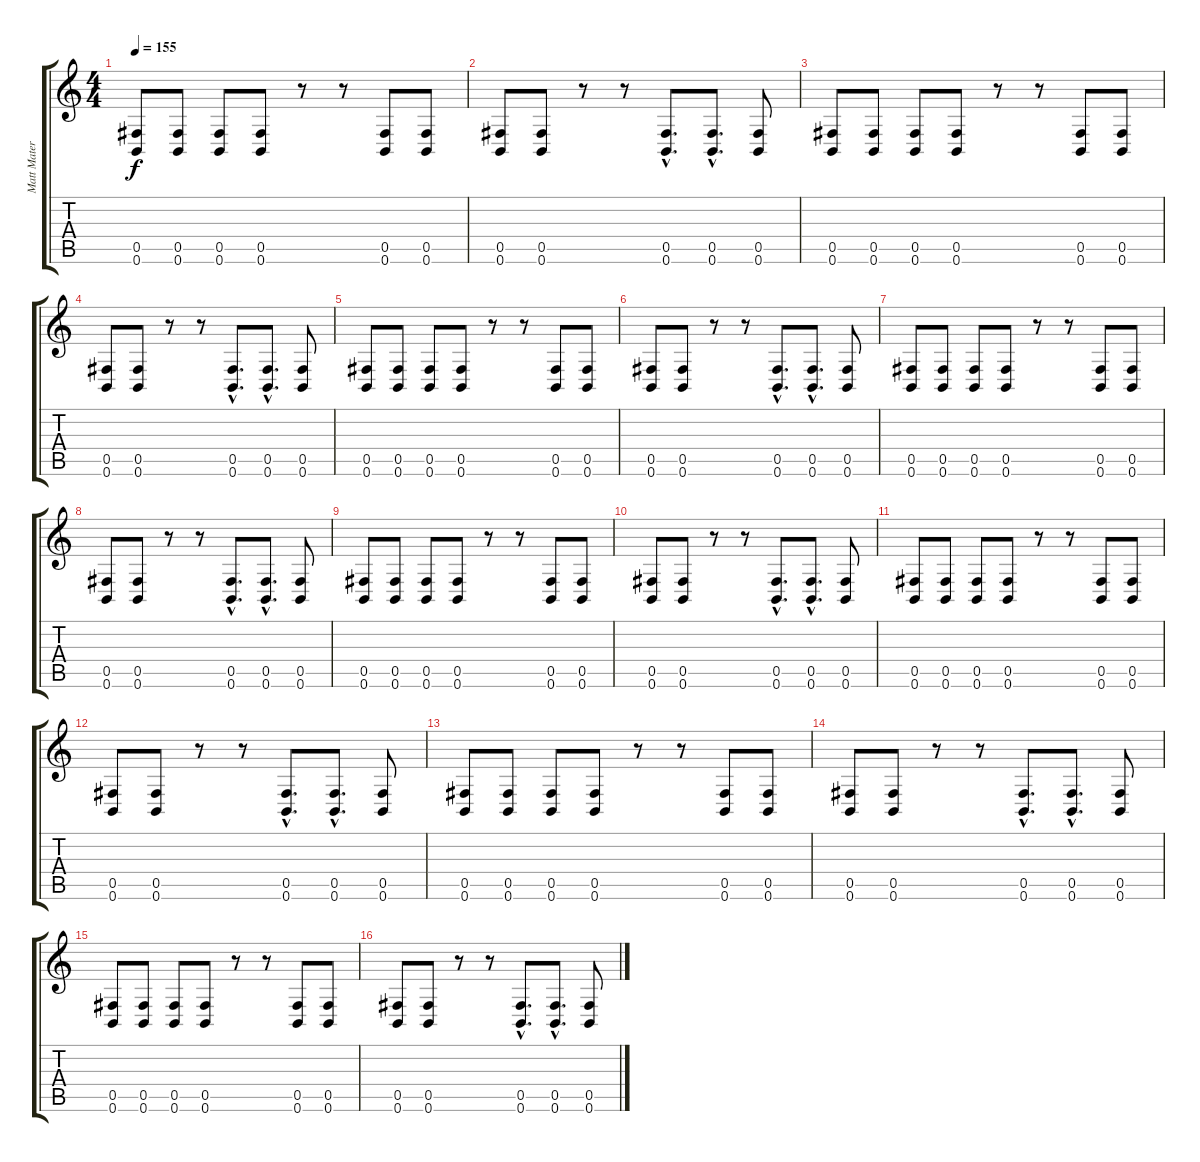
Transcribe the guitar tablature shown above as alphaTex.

\track ("Matt Matera" "Matt Mater") {instrument overdrivenguitar}
\staff {score tabs}
\tuning (Db4 Ab3 E3 B2 Gb2 B1) {hide}
\ts (4 4)
\tempo 155
\clef g2
\ks c
(0.5 0.6).8{dy f} (0.5 0.6).8 (0.5 0.6).8 (0.5 0.6).8 r.8 r.8 (0.5 0.6).8 (0.5 0.6).8 |
(0.5 0.6).8 (0.5 0.6).8 r.8 r.8 (0.5{hac} 0.6{hac}).8{d} (0.5{hac} 0.6{hac}).8{d} (0.5 0.6).8 |
(0.5 0.6).8 (0.5 0.6).8 (0.5 0.6).8 (0.5 0.6).8 r.8 r.8 (0.5 0.6).8 (0.5 0.6).8 |
(0.5 0.6).8 (0.5 0.6).8 r.8 r.8 (0.5{hac} 0.6{hac}).8{d} (0.5{hac} 0.6{hac}).8{d} (0.5 0.6).8 |
(0.5 0.6).8 (0.5 0.6).8 (0.5 0.6).8 (0.5 0.6).8 r.8 r.8 (0.5 0.6).8 (0.5 0.6).8 |
(0.5 0.6).8 (0.5 0.6).8 r.8 r.8 (0.5{hac} 0.6{hac}).8{d} (0.5{hac} 0.6{hac}).8{d} (0.5 0.6).8 |
(0.5 0.6).8 (0.5 0.6).8 (0.5 0.6).8 (0.5 0.6).8 r.8 r.8 (0.5 0.6).8 (0.5 0.6).8 |
(0.5 0.6).8 (0.5 0.6).8 r.8 r.8 (0.5{hac} 0.6{hac}).8{d} (0.5{hac} 0.6{hac}).8{d} (0.5 0.6).8 |
(0.5 0.6).8 (0.5 0.6).8 (0.5 0.6).8 (0.5 0.6).8 r.8 r.8 (0.5 0.6).8 (0.5 0.6).8 |
(0.5 0.6).8 (0.5 0.6).8 r.8 r.8 (0.5{hac} 0.6{hac}).8{d} (0.5{hac} 0.6{hac}).8{d} (0.5 0.6).8 |
(0.5 0.6).8 (0.5 0.6).8 (0.5 0.6).8 (0.5 0.6).8 r.8 r.8 (0.5 0.6).8 (0.5 0.6).8 |
(0.5 0.6).8 (0.5 0.6).8 r.8 r.8 (0.5{hac} 0.6{hac}).8{d} (0.5{hac} 0.6{hac}).8{d} (0.5 0.6).8 |
(0.5 0.6).8 (0.5 0.6).8 (0.5 0.6).8 (0.5 0.6).8 r.8 r.8 (0.5 0.6).8 (0.5 0.6).8 |
(0.5 0.6).8 (0.5 0.6).8 r.8 r.8 (0.5{hac} 0.6{hac}).8{d} (0.5{hac} 0.6{hac}).8{d} (0.5 0.6).8 |
(0.5 0.6).8 (0.5 0.6).8 (0.5 0.6).8 (0.5 0.6).8 r.8 r.8 (0.5 0.6).8 (0.5 0.6).8 |
(0.5 0.6).8 (0.5 0.6).8 r.8 r.8 (0.5{hac} 0.6{hac}).8{d} (0.5{hac} 0.6{hac}).8{d} (0.5 0.6).8
